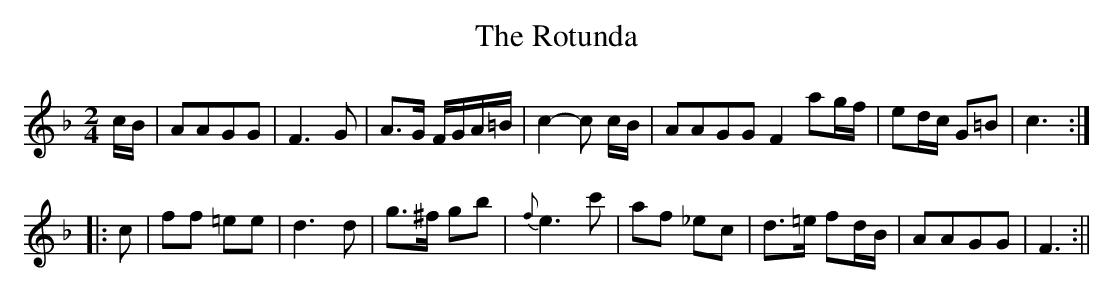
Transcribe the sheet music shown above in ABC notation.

X:1
T:Rotunda, The
M:2/4
L:1/8
K:F
c/B/|AAGG|F3G|A>G F/G/A/=B/|c2-c c/B/|AAGG F2 ag/f/|ed/c/ G=B|c3:|
|:c|ff =ee|d3d|g>^f gb|{f}e3c'|af _ec|d>=e fd/B/|AAGG |F3:||
